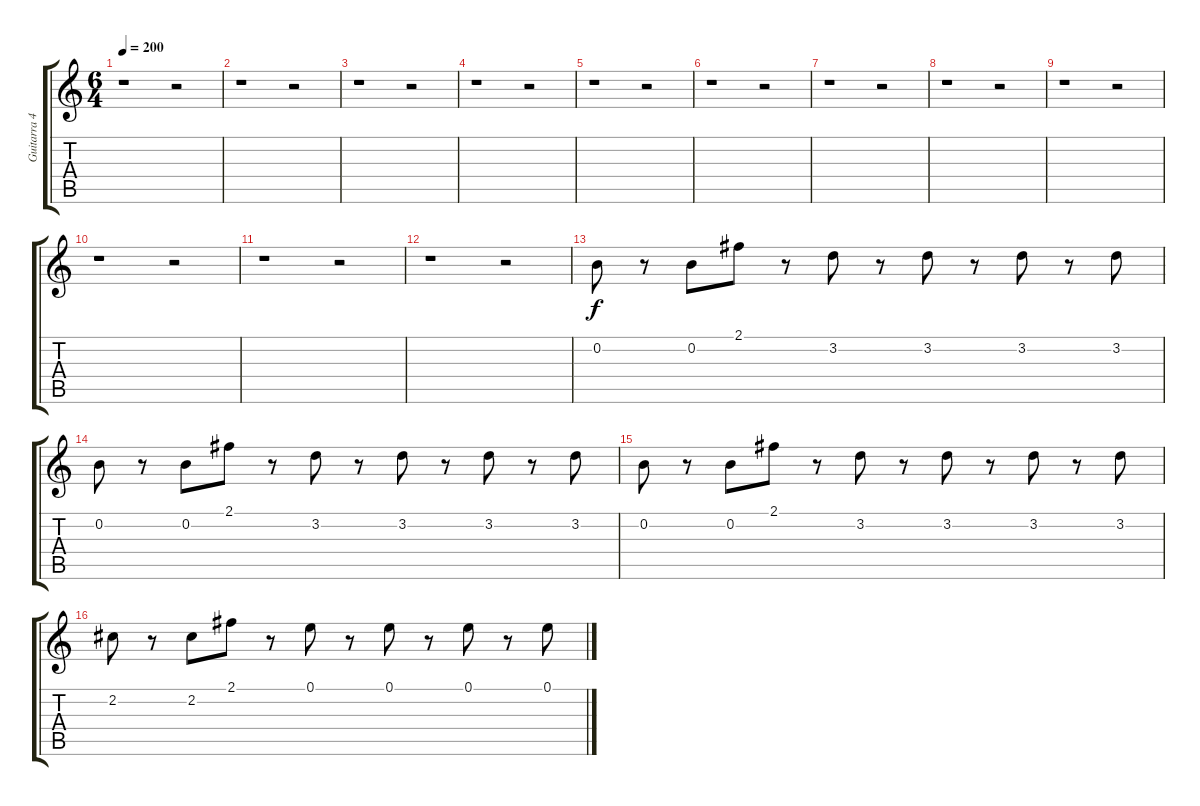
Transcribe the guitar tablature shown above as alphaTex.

\track ("Guitarra 4" "Guitarra 4") {instrument overdrivenguitar}
\staff {score tabs}
\tuning (E4 B3 G3 D3 A2 E2) {hide}
\ts (6 4)
\tempo 200
\clef g2
\ks c
r.1{dy f} r.2 |
r.1 r.2 |
r.1 r.2 |
r.1 r.2 |
r.1 r.2 |
r.1 r.2 |
r.1 r.2 |
r.1 r.2 |
r.1 r.2 |
r.1 r.2 |
r.1 r.2 |
r.1 r.2 |
0.2.8 r.8 0.2.8 2.1.8 r.8 3.2.8 r.8 3.2.8 r.8 3.2.8 r.8 3.2.8 |
0.2.8 r.8 0.2.8 2.1.8 r.8 3.2.8 r.8 3.2.8 r.8 3.2.8 r.8 3.2.8 |
0.2.8 r.8 0.2.8 2.1.8 r.8 3.2.8 r.8 3.2.8 r.8 3.2.8 r.8 3.2.8 |
2.2.8 r.8 2.2.8 2.1.8 r.8 0.1.8 r.8 0.1.8 r.8 0.1.8 r.8 0.1.8
